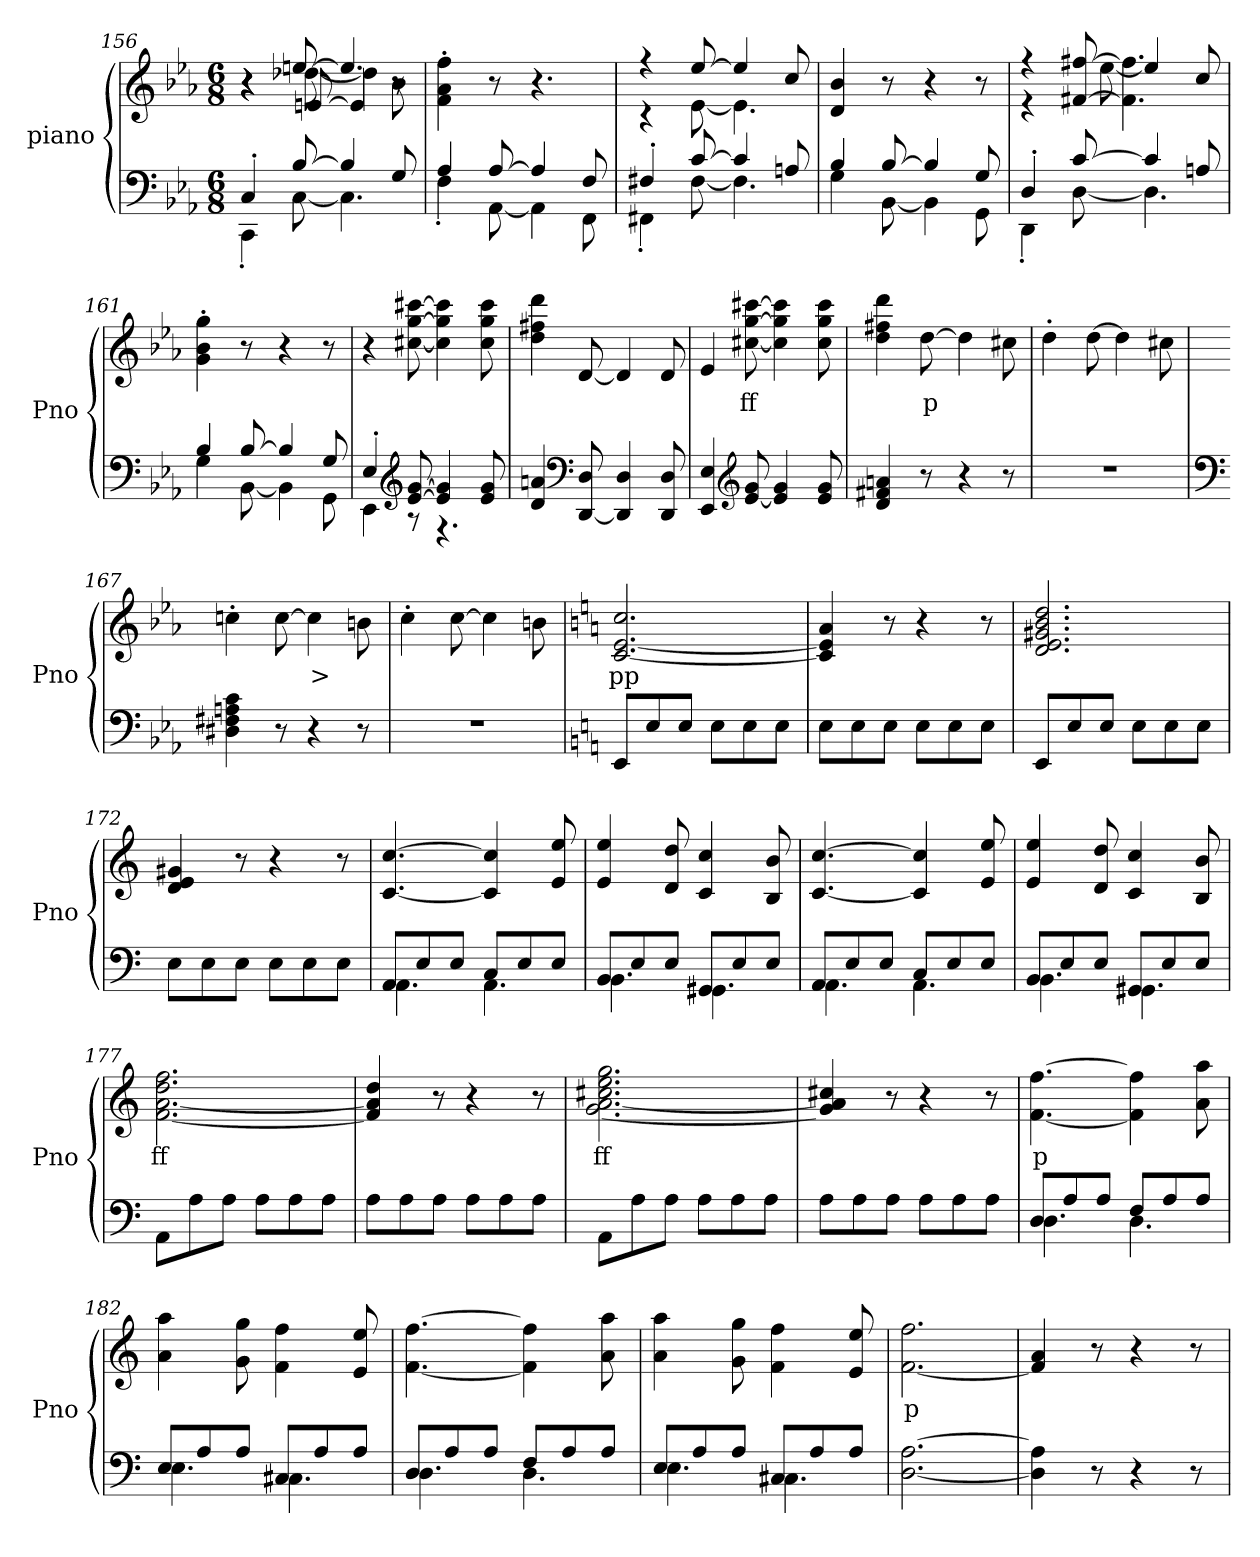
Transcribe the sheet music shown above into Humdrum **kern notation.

**kern	**kern	**text
*part2	*part1	*part1
*staff2	*staff1	*staff1
*I"piano	*I"piano	*
*I'Pno	*I'Pno	*
!!LO:PB:g=z
*clefF4	*clefG2	*
*k[b-e-a-]	*k[b-e-a-]	*
*E-:	*E-:	*
*M6/8	*M6/8	*
=156	=156	=156
*^	*^	*
*	*	*	*^	*
4C'/	4CC'\	4r	4r	4r	.
[8B-/	[8C\	[8een/	[8dd-X\	[8en/	.
4B-/]	4.C\]	4.ee/]	4dd-\]	4e/]	.
8G/	.	.	8b-\	8r	.
*	*	*v	*v	*v	*
=157	=157	=157	=157
4A-/	4F'\	4f\' 4a-\' 4ff\'	.
[8A-/	[8AA-\	8r	.
4A-/]	4AA-\]	4.r	.
8F/	8FF\	.	.
=158	=158	=158	=158
*	*	*^	*
4F#X'/	4FF#X'\	4r	4r	.
[8c/	[8F#\	[8ee-/	[8e-\	.
4c/]	4.F#\]	4ee-/]	4.e-\]	.
8An/	.	8cc/	.	.
*	*	*v	*v	*
=159	=159	=159	=159
4B-/	4G\	4d/ 4b-/	.
[8B-/	[8BB-\	8r	.
4B-/]	4BB-\]	4r	.
8G/	8GG\	8r	.
=160	=160	=160	=160
*	*	*^	*
4D'/	4DD'\	4r	4r	.
[8c/	[8D\	[8f#X/ [8ff#X/	[8ee-\	.
4c/]	4.D\]	4ee-/]	4.f#\] 4.ff#\]	.
8An/	.	8cc/	.	.
*	*	*v	*v	*
=161	=161	=161	=161
4B-/	4G\	4g\' 4b-\' 4gg\'	.
[8B-/	[8BB-\	8r	.
4B-/]	4BB-\]	4r	.
8G/	8GG\	8r	.
!!LO:LB:g=z
=162	=162	=162	=162
4E-'/	4EE-\	4r	.
*clefG2	*	*	*
[8e-/ [8g/	8r	[8cc#X\ [8gg\ [8ccc#X\	.
4e-/] 4g/]	4.r	4cc#\] 4gg\] 4ccc#\]	.
8e-/ 8g/	.	8cc#\ 8gg\ 8ccc#\	.
*v	*v	*	*
=163	=163	=163
4d/ 4an/	4dd\ 4ff#X\ 4ddd\	.
*clefF4	*	*
[8DD/ 8D/	[8d/	.
4DD/] 4D/	4d/]	.
8DD/ 8D/	8d/	.
=164	=164	=164
4EE-/ 4E-/	4e-/	.
*clefG2	*	*
!	!	!LO:LY:b
[8e-/ 8g/	[8cc#X\ [8gg\ [8ccc#X\	ff
4e-/] 4g/	4cc#\] 4gg\] 4ccc#\]	.
8e-/ 8g/	8cc#\ 8gg\ 8ccc#\	.
=165	=165	=165
4d/ 4f#X/ 4an/	4dd\ 4ff#X\ 4ddd\	.
!	!	!LO:LY:b
8r	[8dd\	p
4r	4dd\]	.
8r	8cc#X\	.
=166	=166	=166
2.r	4dd'\	.
.	[8dd\	.
.	4dd\]	.
.	8cc#X\	.
=167	=167	=167
*clefF4	*	*
4D#X\ 4F#X\ 4An\ 4c\	4ccn'\	.
8r	[8cc\	.
!	!	!LO:LY:b
4r	4cc\]	>
8r	8bn\	.
!!LO:LB:g=z
=168	=168	=168
2.r	4cc'\	.
.	[8cc\	.
.	4cc\]	.
.	8bn\	.
=169	=169	=169
*k[]	*k[]	*
!	!	!LO:LY:b
8EE/L	[2.c/ [2.e/ 2.cc/	pp
8E/	.	.
8E/J	.	.
8E\L	.	.
8E\	.	.
8E\J	.	.
=170	=170	=170
8E\L	4c/] 4e/] 4a/	.
8E\	.	.
8E\J	8r	.
8E\L	4r	.
8E\	.	.
8E\J	8r	.
=171	=171	=171
8EE/L	2.d/ 2.e/ 2.g#X/ 2.b/ 2.dd/	.
8E/	.	.
8E/J	.	.
8E\L	.	.
8E\	.	.
8E\J	.	.
=172	=172	=172
8E\L	4d/ 4e/ 4g#X/	.
8E\	.	.
8E\J	8r	.
8E\L	4r	.
8E\	.	.
8E\J	8r	.
=173	=173	=173
*^	*	*
8AA/L	4.AA\	[4.c/ [4.cc/	.
8E/	.	.	.
8E/J	.	.	.
8C/L	4.AA\	4c/] 4cc/]	.
8E/	.	.	.
8E/J	.	8e/ 8ee/	.
!!LO:LB:g=z
=174	=174	=174	=174
8BB/L	4.BB\	4e/ 4ee/	.
8E/	.	.	.
8E/J	.	8d/ 8dd/	.
8GG#X/L	4.GG#\	4c/ 4cc/	.
8E/	.	.	.
8E/J	.	8B/ 8b/	.
=175	=175	=175	=175
8AA/L	4.AA\	[4.c/ [4.cc/	.
8E/	.	.	.
8E/J	.	.	.
8C/L	4.AA\	4c/] 4cc/]	.
8E/	.	.	.
8E/J	.	8e/ 8ee/	.
=176	=176	=176	=176
8BB/L	4.BB\	4e/ 4ee/	.
8E/	.	.	.
8E/J	.	8d/ 8dd/	.
8GG#X/L	4.GG#\	4c/ 4cc/	.
8E/	.	.	.
8E/J	.	8B/ 8b/	.
*v	*v	*	*
=177	=177	=177
!	!	!LO:LY:b
8AA\L	[2.f\ [2.a\ 2.dd\ 2.ff\	ff
8A\	.	.
8A\J	.	.
8A\L	.	.
8A\	.	.
8A\J	.	.
=178	=178	=178
8A\L	4f/] 4a/] 4dd/	.
8A\	.	.
8A\J	8r	.
8A\L	4r	.
8A\	.	.
8A\J	8r	.
=179	=179	=179
!	!	!LO:LY:b
8AA\L	[2.g\ [2.a\ 2.cc#X\ 2.ee\ 2.gg\	ff
8A\	.	.
8A\J	.	.
8A\L	.	.
8A\	.	.
8A\J	.	.
!!LO:LB:g=z
=180	=180	=180
8A\L	4g/] 4a/] 4cc#X/	.
8A\	.	.
8A\J	8r	.
8A\L	4r	.
8A\	.	.
8A\J	8r	.
=181	=181	=181
*^	*	*
!	!	!	!LO:LY:b
8D/L	4.D\	[4.f\ [4.ff\	p
8A/	.	.	.
8A/J	.	.	.
8F/L	4.D\	4f\] 4ff\]	.
8A/	.	.	.
8A/J	.	8a\ 8aa\	.
=182	=182	=182	=182
8E/L	4.E\	4a\ 4aa\	.
8A/	.	.	.
8A/J	.	8g\ 8gg\	.
8C#X/L	4.C#\	4f\ 4ff\	.
8A/	.	.	.
8A/J	.	8e/ 8ee/	.
=183	=183	=183	=183
8D/L	4.D\	[4.f\ [4.ff\	.
8A/	.	.	.
8A/J	.	.	.
8F/L	4.D\	4f\] 4ff\]	.
8A/	.	.	.
8A/J	.	8a\ 8aa\	.
=184	=184	=184	=184
8E/L	4.E\	4a\ 4aa\	.
8A/	.	.	.
8A/J	.	8g\ 8gg\	.
8C#X/L	4.C#\	4f\ 4ff\	.
8A/	.	.	.
8A/J	.	8e/ 8ee/	.
*v	*v	*	*
=185	=185	=185
!	!	!LO:LY:b
[2.D\ [2.A\	[2.f\ 2.ff\	p
=186	=186	=186
4D\] 4A\]	4f/] 4a/	.
8r	8r	.
4r	4r	.
8r	8r	.
=	=	=
*-	*-	*-
